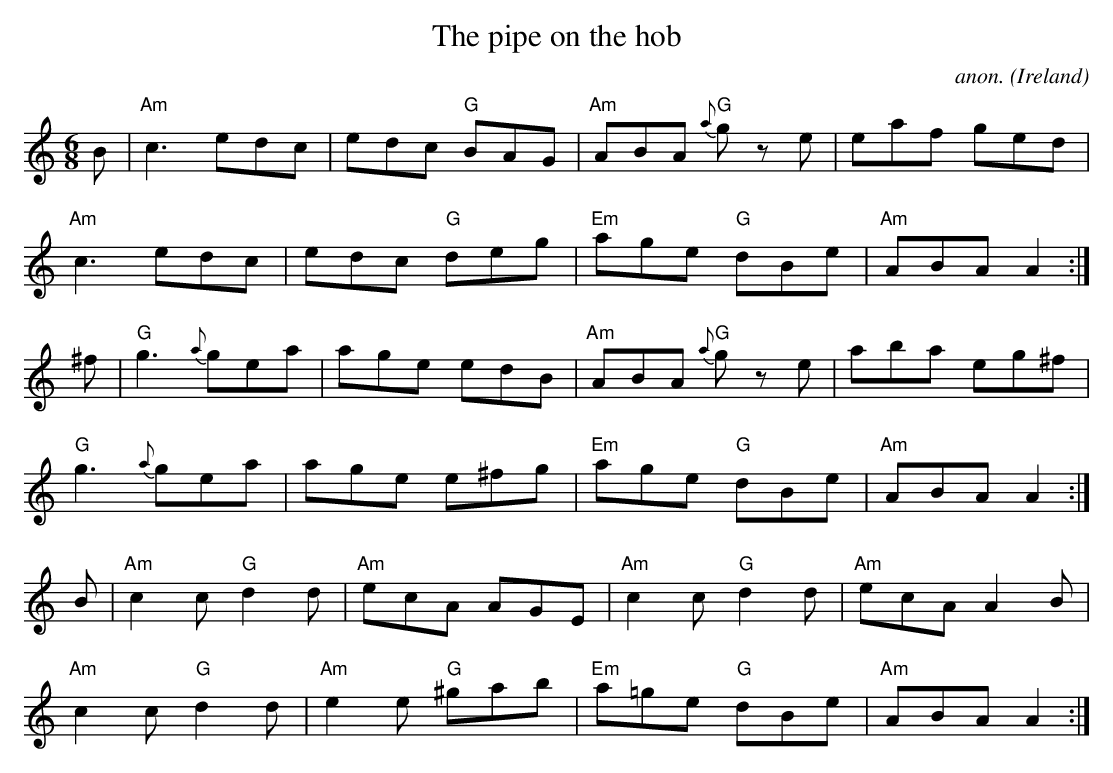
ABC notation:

X:1
T: The pipe on the hob
C:anon.
O:Ireland
M:6/8
L:1/8
K:Am
B| "Am"c3 edc| edc "G"BAG| "Am"ABA "G"{a}g z e| eaf ged|
   "Am"c3 edc| edc "G"deg| "Em"age "G"dBe| "Am"ABA A2:|
^f| "G"g3 {a}gea| age edB| "Am"ABA "G"{a}g z e| aba eg^f|
    "G"g3 {a}gea| age e^fg| "Em"age "G"dBe| "Am"ABA A2:|
B| "Am"c2c "G"d2d| "Am"ecA AGE| "Am"c2c "G"d2d| "Am"ecA A2B|
   "Am"c2c "G"d2d| "Am"e2e  "G"^gab| "Em"a=ge "G"dBe| "Am"ABAA2:|
